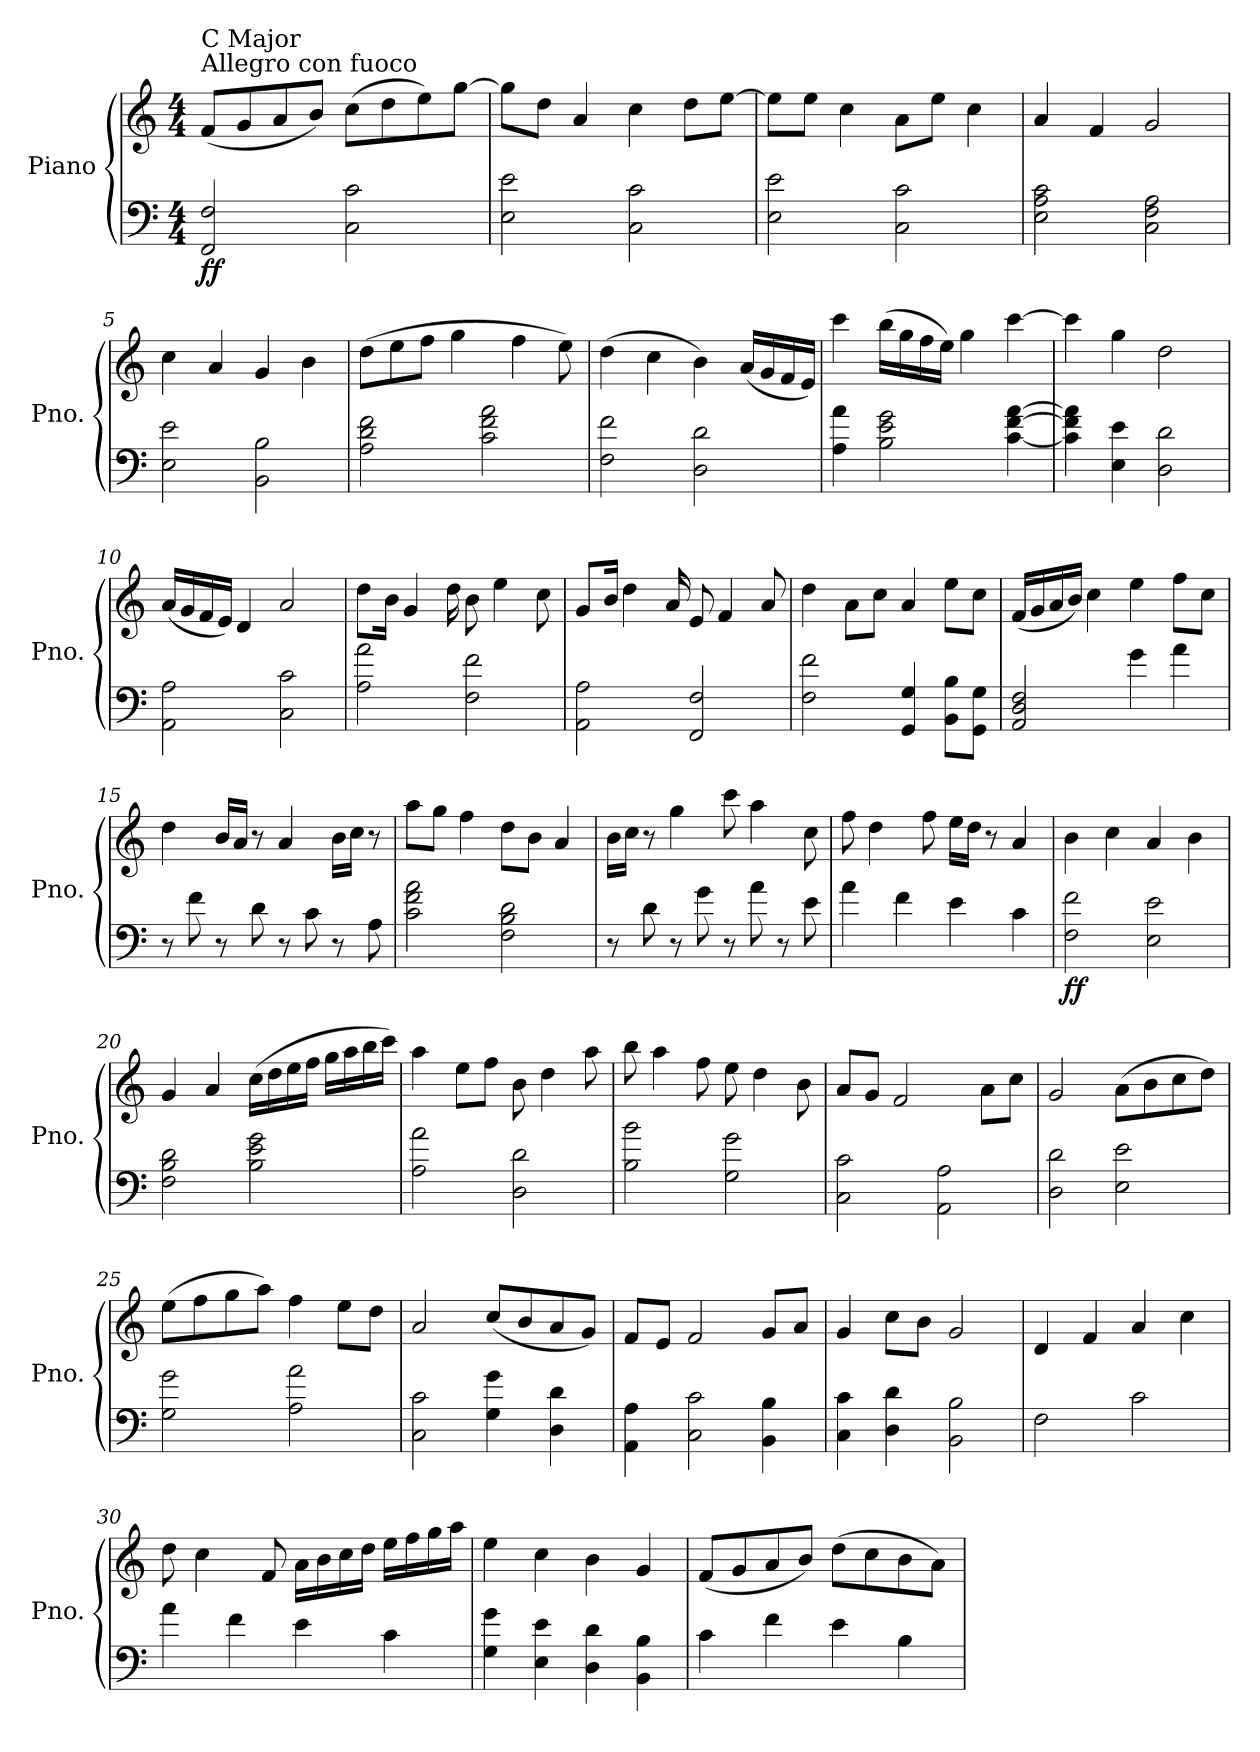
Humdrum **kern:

**kern	**kern	**dynam
*part1	*part1	*part1
*staff2	*staff1	*staff1/2
*I"Piano	*	*
*I'Pno.	*	*
*clefF4	*clefG2	*
*k[]	*k[]	*
*M4/4	*M4/4	*
*MM140	*MM140	*
=1	=1	=1
!	!LO:TX:a:t=Allegro con fuoco	!
!	!LO:TX:a:t=C Major	!
!	!	!LO:DY:b=2
!	!	!LO:DY:n=1:b
2FF/ 2F/	(8f/L	f f
.	8g/	.
.	8a/	.
.	8b/J)	.
2C\ 2c\	(8cc\L	.
.	8dd\	.
.	8ee\)	.
.	[8gg\J	.
=2	=2	=2
2E\ 2e\	8gg\L]	.
.	8dd\J	.
.	4a/	.
2C\ 2c\	4cc\	.
.	8dd\L	.
.	[8ee\J	.
=3	=3	=3
2E\ 2e\	8ee\L]	.
.	8ee\J	.
.	4cc\	.
2C\ 2c\	8a\L	.
.	8ee\J	.
.	4cc\	.
=4	=4	=4
2E\ 2A\ 2c\	4a/	.
.	4f/	.
2C\ 2F\ 2A\	2g/	.
=5	=5	=5
2E\ 2e\	4cc\	.
.	4a/	.
2BB\ 2B\	4g/	.
.	4b\	.
=6	=6	=6
2A\ 2d\ 2f\	(8dd\L	.
.	8ee\	.
.	8ff\J	.
.	4gg\	.
2c\ 2f\ 2a\	.	.
.	4ff\	.
.	8ee\)	.
=7	=7	=7
2F\ 2f\	(4dd\	.
.	4cc\	.
2D\ 2d\	4b\)	.
.	(16a/LL	.
.	16g/	.
.	16f/	.
.	16e/JJ)	.
!!LO:LB:g=z
=8	=8	=8
4A\ 4a\	4ccc\	.
2B\ 2e\ 2g\	(16bb\LL	.
.	16gg\	.
.	16ff\	.
.	16ee\JJ)	.
.	4gg\	.
[4c\ [4f\ [4a\	[4ccc\	.
=9	=9	=9
4c\] 4f\] 4a\]	4ccc\]	.
4E\ 4e\	4gg\	.
2D\ 2d\	2dd\	.
=10	=10	=10
!	!	!LO:DY:b=2
!	!	!LO:DY:n=1:b
2AA\ 2A\	(16a/LL	mf mf
.	16g/	.
.	16f/	.
.	16e/JJ)	.
.	4d/	.
2C\ 2c\	2a/	.
=11	=11	=11
!	!	!LO:DY:b=2
!	!	!LO:DY:n=1:b
2A\ 2a\	8dd\L	mp mp
.	16b\Jk	.
.	4g/	.
.	16dd\	.
2F\ 2f\	8b\	.
.	4ee\	.
.	8cc\	.
=12	=12	=12
2AA\ 2A\	8g/L	.
.	16b/Jk	.
.	4dd\	.
.	16a/	.
2FF/ 2F/	8e/	.
.	4f/	.
.	8a/	.
=13	=13	=13
2F\ 2f\	4dd\	.
.	8a\L	.
.	8cc\J	.
4GG/ 4G/	4a/	.
8BB\ 8B\L	8ee\L	.
8GG\ 8G\J	8cc\J	.
!!LO:LB:g=z
=14	=14	=14
!	!	!LO:DY:b=2
!	!	!LO:DY:n=1:b
2AA/ 2D/ 2F/	(16f/LL	mf mf
.	16g/	.
.	16a/	.
.	16b/JJ)	.
.	4cc\	.
4g\	4ee\	.
4a\	8ff\L	.
.	8cc\J	.
=15	=15	=15
8r	4dd\	.
8f\	.	.
8r	16b/LL	.
.	16a/JJ	.
8d\	8r	.
8r	4a/	.
8c\	.	.
8r	16b\LL	.
.	16cc\JJ	.
8A\	8r	.
=16	=16	=16
2c\ 2f\ 2a\	8aa\L	.
.	8gg\J	.
.	4ff\	.
2F\ 2B\ 2d\	8dd\L	.
.	8b\J	.
.	4a/	.
=17	=17	=17
8r	16b\LL	.
.	16cc\JJ	.
8d\	8r	.
8r	4gg\	.
8g\	.	.
8r	8ccc\	.
8a\	4aa\	.
8r	.	.
8e\	8cc\	.
=18	=18	=18
4a\	8ff\	.
.	4dd\	.
4f\	.	.
.	8ff\	.
4e\	16ee\LL	.
.	16dd\JJ	.
.	8r	.
4c\	4a/	.
=19	=19	=19
!	!	!LO:DY:b=2
!	!	!LO:DY:n=1:b
2F\ 2f\	4b\	f f
.	4cc\	.
2E\ 2e\	4a/	.
.	4b\	.
!!LO:LB:g=z
=20	=20	=20
2F\ 2B\ 2d\	4g/	.
.	4a/	.
2B\ 2e\ 2g\	(16cc\LL	.
.	16dd\	.
.	16ee\	.
.	16ff\JJ	.
.	16gg\LL	.
.	16aa\	.
.	16bb\	.
.	16ccc\JJ)	.
=21	=21	=21
!	!	!LO:DY:b=2
!	!	!LO:DY:n=1:b
2A\ 2a\	4aa\	mf mf
.	8ee\L	.
.	8ff\J	.
2D\ 2d\	8b\	.
.	4dd\	.
.	8aa\	.
=22	=22	=22
2B\ 2b\	8bb\	.
.	4aa\	.
.	8ff\	.
2G\ 2g\	8ee\	.
.	4dd\	.
.	8b\	.
=23	=23	=23
2C\ 2c\	8a/L	.
.	8g/J	.
.	2f/	.
2AA\ 2A\	.	.
.	8a\L	.
.	8cc\J	.
=24	=24	=24
2D\ 2d\	2g/	.
2E\ 2e\	(8a\L	.
.	8b\	.
.	8cc\	.
.	8dd\J)	.
=25	=25	=25
2G\ 2g\	(8ee\L	.
.	8ff\	.
.	8gg\	.
.	8aa\J)	.
2A\ 2a\	4ff\	.
.	8ee\L	.
.	8dd\J	.
!!LO:LB:g=z
=26	=26	=26
2C\ 2c\	2a/	.
4G\ 4g\	(8cc/L	.
.	8b/	.
4D\ 4d\	8a/	.
.	8g/J)	.
=27	=27	=27
4AA\ 4A\	8f/L	.
.	8e/J	.
2C\ 2c\	2f/	.
4BB\ 4B\	8g/L	.
.	8a/J	.
=28	=28	=28
4C\ 4c\	4g/	.
4D\ 4d\	8cc\L	.
.	8b\J	.
2BB\ 2B\	2g/	.
=29	=29	=29
!	!	!LO:DY:b=2
!	!	!LO:DY:n=1:b
2F\	4d/	mp mp
.	4f/	.
2c\	4a/	.
.	4cc\	.
=30	=30	=30
4a\	8dd\	.
.	4cc\	.
4f\	.	.
.	8f/	.
4e\	16a\LL	.
.	16b\	.
.	16cc\	.
.	16dd\JJ	.
4c\	16ee\LL	.
.	16ff\	.
.	16gg\	.
.	16aa\JJ	.
=31	=31	=31
4G\ 4g\	4ee\	.
4E\ 4e\	4cc\	.
4D\ 4d\	4b\	.
4BB\ 4B\	4g/	.
!!LO:PB:g=z
=32	=32	=32
4c\	(8f/L	.
.	8g/	.
4f\	8a/	.
.	8b/J)	.
4e\	(8dd\L	.
.	8cc\	.
4B\	8b\	.
.	8a\J)	.
=	=	=
*-	*-	*-
